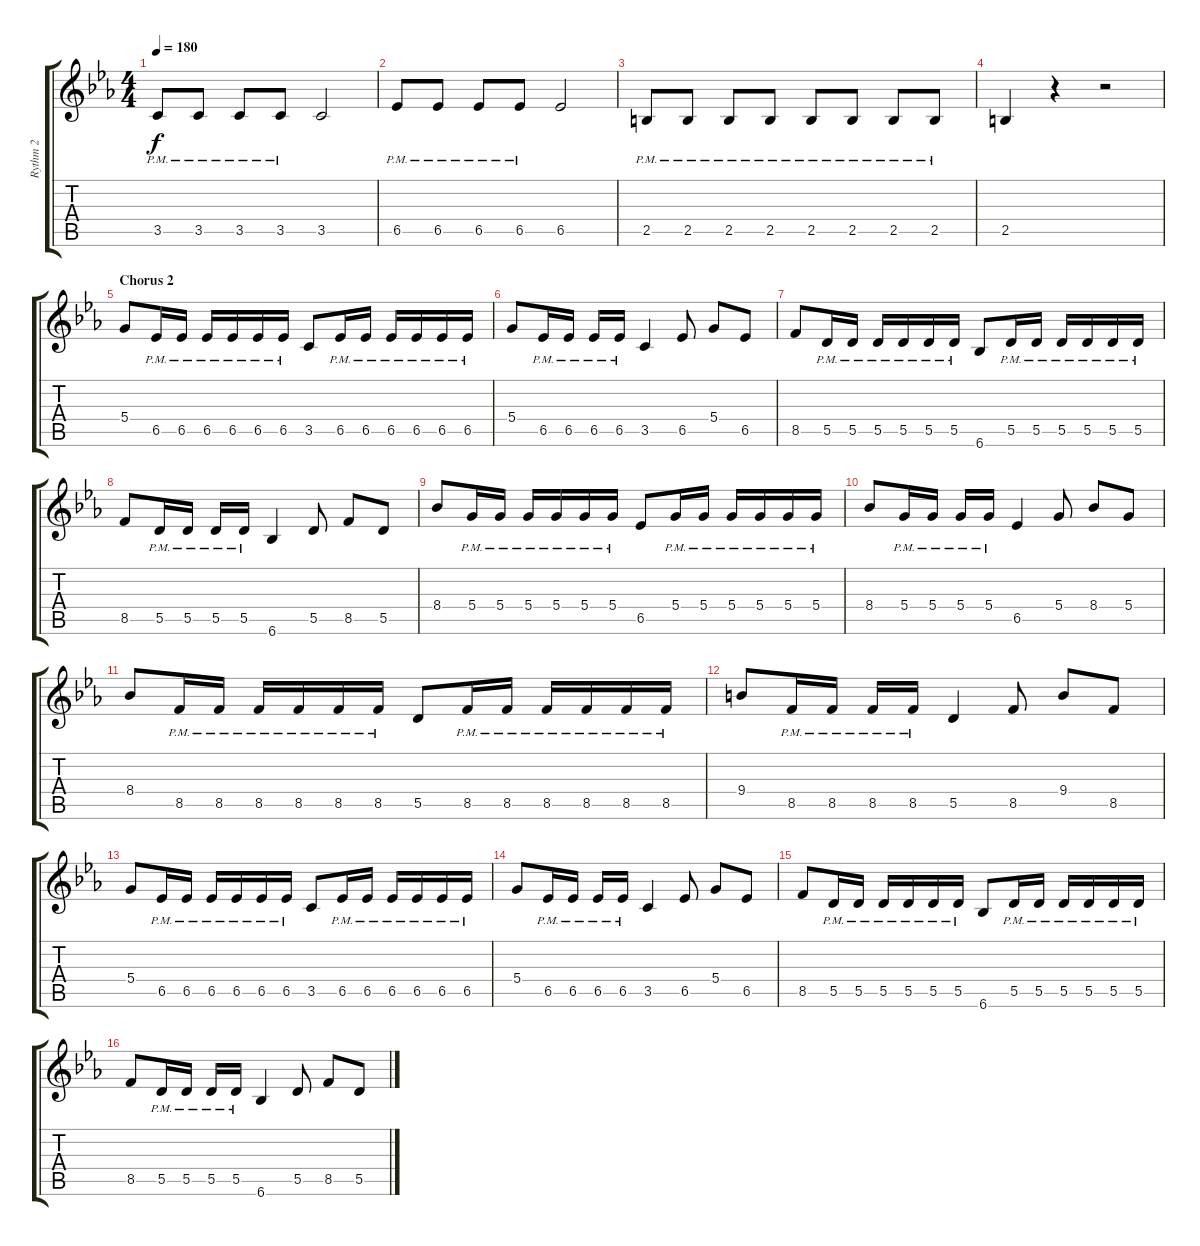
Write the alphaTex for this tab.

\track ("Rythm 2" "Rythm 2") {instrument distortionguitar}
\staff {score tabs}
\tuning (E4 B3 G3 D3 A2 E2) {hide}
\ts (4 4)
\tempo 180
\clef g2
\ks eb
3.5{pm}.8{dy f} 3.5{pm}.8 3.5{pm}.8 3.5{pm}.8 3.5.2 |
6.5{pm}.8 6.5{pm}.8 6.5{pm}.8 6.5{pm}.8 6.5.2 |
2.5{pm}.8 2.5{pm}.8 2.5{pm}.8 2.5{pm}.8 2.5{pm}.8 2.5{pm}.8 2.5{pm}.8 2.5{pm}.8 |
2.5.4 r.4 r.2 |
\section ("" "Chorus 2")
5.4.8 6.5{pm}.16 6.5{pm}.16 6.5{pm}.16 6.5{pm}.16 6.5{pm}.16 6.5{pm}.16 3.5.8 6.5{pm}.16 6.5{pm}.16 6.5{pm}.16 6.5{pm}.16 6.5{pm}.16 6.5{pm}.16 |
5.4.8 6.5{pm}.16 6.5{pm}.16 6.5{pm}.16 6.5{pm}.16 3.5.4 6.5.8 5.4.8 6.5.8 |
8.5.8 5.5{pm}.16 5.5{pm}.16 5.5{pm}.16 5.5{pm}.16 5.5{pm}.16 5.5{pm}.16 6.6.8 5.5{pm}.16 5.5{pm}.16 5.5{pm}.16 5.5{pm}.16 5.5{pm}.16 5.5{pm}.16 |
8.5.8 5.5{pm}.16 5.5{pm}.16 5.5{pm}.16 5.5{pm}.16 6.6.4 5.5.8 8.5.8 5.5.8 |
8.4.8 5.4{pm}.16 5.4{pm}.16 5.4{pm}.16 5.4{pm}.16 5.4{pm}.16 5.4{pm}.16 6.5.8 5.4{pm}.16 5.4{pm}.16 5.4{pm}.16 5.4{pm}.16 5.4{pm}.16 5.4{pm}.16 |
8.4.8 5.4{pm}.16 5.4{pm}.16 5.4{pm}.16 5.4{pm}.16 6.5.4 5.4.8 8.4.8 5.4.8 |
8.4.8 8.5{pm}.16 8.5{pm}.16 8.5{pm}.16 8.5{pm}.16 8.5{pm}.16 8.5{pm}.16 5.5.8 8.5{pm}.16 8.5{pm}.16 8.5{pm}.16 8.5{pm}.16 8.5{pm}.16 8.5{pm}.16 |
9.4.8 8.5{pm}.16 8.5{pm}.16 8.5{pm}.16 8.5{pm}.16 5.5.4 8.5.8 9.4.8 8.5.8 |
5.4.8 6.5{pm}.16 6.5{pm}.16 6.5{pm}.16 6.5{pm}.16 6.5{pm}.16 6.5{pm}.16 3.5.8 6.5{pm}.16 6.5{pm}.16 6.5{pm}.16 6.5{pm}.16 6.5{pm}.16 6.5{pm}.16 |
5.4.8 6.5{pm}.16 6.5{pm}.16 6.5{pm}.16 6.5{pm}.16 3.5.4 6.5.8 5.4.8 6.5.8 |
8.5.8 5.5{pm}.16 5.5{pm}.16 5.5{pm}.16 5.5{pm}.16 5.5{pm}.16 5.5{pm}.16 6.6.8 5.5{pm}.16 5.5{pm}.16 5.5{pm}.16 5.5{pm}.16 5.5{pm}.16 5.5{pm}.16 |
8.5.8 5.5{pm}.16 5.5{pm}.16 5.5{pm}.16 5.5{pm}.16 6.6.4 5.5.8 8.5.8 5.5.8
